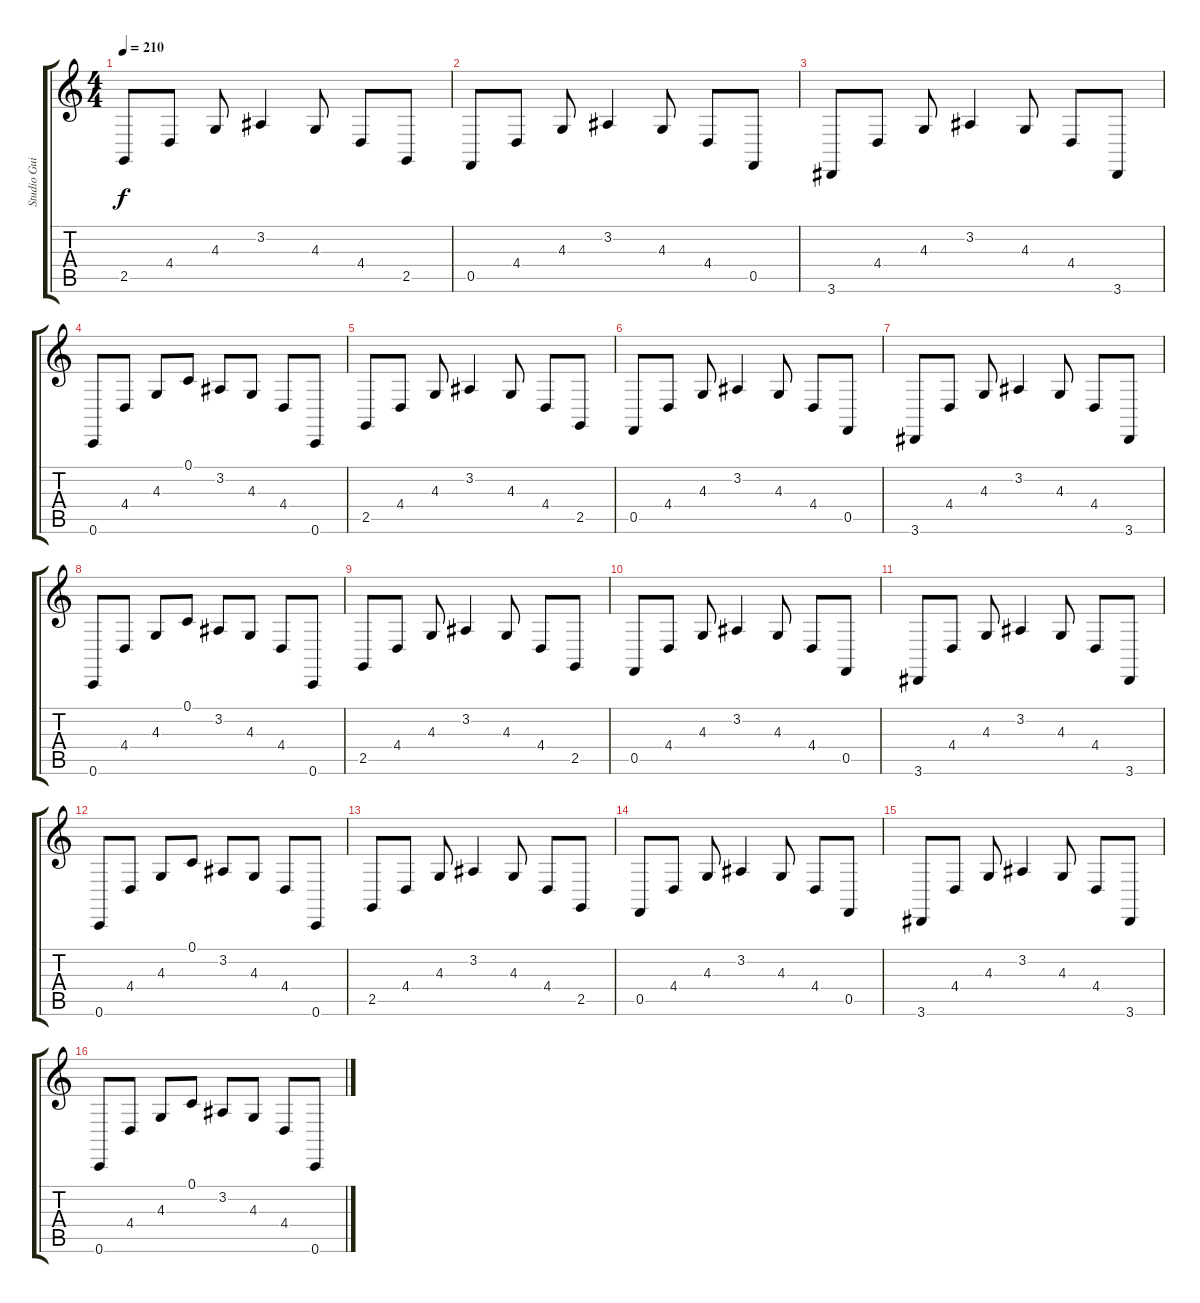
\track ("Studio Guitar 2" "Studio Gui") {instrument koto}
\staff {score tabs}
\tuning (C4 G3 Eb3 Bb2 F2 C2) {hide}
\ts (4 4)
\tempo 210
\clef g2
\ks c
2.5.8{dy f} 4.4.8 4.3.8 3.2.4 4.3.8 4.4.8 2.5.8 |
0.5.8 4.4.8 4.3.8 3.2.4 4.3.8 4.4.8 0.5.8 |
3.6.8 4.4.8 4.3.8 3.2.4 4.3.8 4.4.8 3.6.8 |
0.6.8 4.4.8 4.3.8 0.1.8 3.2.8 4.3.8 4.4.8 0.6.8 |
2.5.8 4.4.8 4.3.8 3.2.4 4.3.8 4.4.8 2.5.8 |
0.5.8 4.4.8 4.3.8 3.2.4 4.3.8 4.4.8 0.5.8 |
3.6.8 4.4.8 4.3.8 3.2.4 4.3.8 4.4.8 3.6.8 |
0.6.8 4.4.8 4.3.8 0.1.8 3.2.8 4.3.8 4.4.8 0.6.8 |
2.5.8 4.4.8 4.3.8 3.2.4 4.3.8 4.4.8 2.5.8 |
0.5.8 4.4.8 4.3.8 3.2.4 4.3.8 4.4.8 0.5.8 |
3.6.8 4.4.8 4.3.8 3.2.4 4.3.8 4.4.8 3.6.8 |
0.6.8 4.4.8 4.3.8 0.1.8 3.2.8 4.3.8 4.4.8 0.6.8 |
2.5.8 4.4.8 4.3.8 3.2.4 4.3.8 4.4.8 2.5.8 |
0.5.8 4.4.8 4.3.8 3.2.4 4.3.8 4.4.8 0.5.8 |
3.6.8 4.4.8 4.3.8 3.2.4 4.3.8 4.4.8 3.6.8 |
0.6.8 4.4.8 4.3.8 0.1.8 3.2.8 4.3.8 4.4.8 0.6.8
